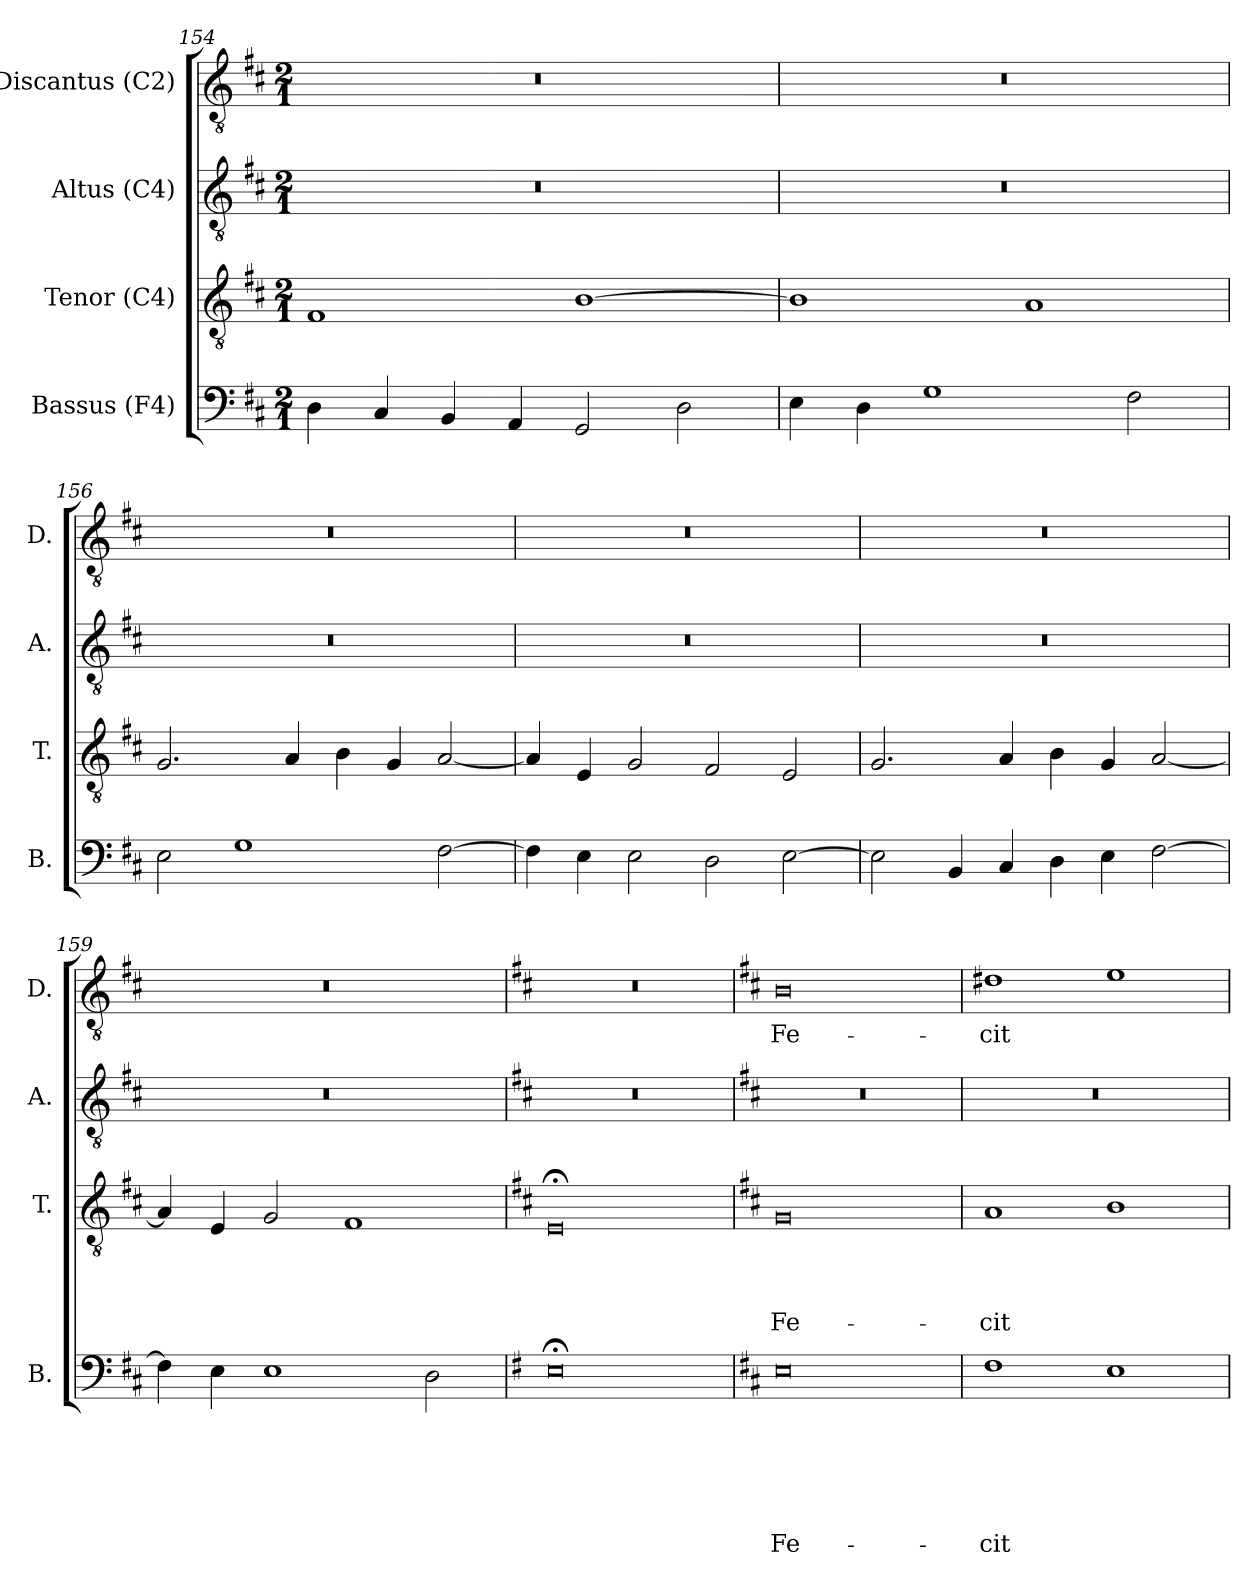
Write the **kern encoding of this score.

**kern	**text	**text	**text	**text	**text	**text	**kern	**text	**text	**text	**text	**kern	**kern	**text
*part4	*part4	*part4	*part4	*part4	*part4	*part4	*part3	*part3	*part3	*part3	*part3	*part2	*part1	*part1
*staff4	*staff4	*staff4	*staff4	*staff4	*staff4	*staff4	*staff3	*staff3	*staff3	*staff3	*staff3	*staff2	*staff1	*staff1
*I"Bassus (F4)	*	*	*	*	*	*	*I"Tenor (C4)	*	*	*	*	*I"Altus (C4)	*I"Discantus (C2)	*
*I'B.	*	*	*	*	*	*	*I'T.	*	*	*	*	*I'A.	*I'D.	*
*clefF4	*	*	*	*	*	*	*clefGv2	*	*	*	*	*clefGv2	*clefGv2	*
*k[f#c#]	*	*	*	*	*	*	*k[f#c#]	*	*	*	*	*k[f#c#]	*k[f#c#]	*
*D:	*	*	*	*	*	*	*D:	*	*	*	*	*D:	*D:	*
*M2/1	*	*	*	*	*	*	*M2/1	*	*	*	*	*M2/1	*M2/1	*
=154	=154	=154	=154	=154	=154	=154	=154	=154	=154	=154	=154	=154	=154	=154
4D\	.	.	.	.	.	.	1F#	.	.	.	.	0r	0r	.
4C#/	.	.	.	.	.	.	.	.	.	.	.	.	.	.
4BB/	.	.	.	.	.	.	.	.	.	.	.	.	.	.
4AA/	.	.	.	.	.	.	.	.	.	.	.	.	.	.
2GG/	.	.	.	.	.	.	[>1B	.	.	.	.	.	.	.
2D\	.	.	.	.	.	.	.	.	.	.	.	.	.	.
=155	=155	=155	=155	=155	=155	=155	=155	=155	=155	=155	=155	=155	=155	=155
4E\	.	.	.	.	.	.	1B]	.	.	.	.	0r	0r	.
4D\	.	.	.	.	.	.	.	.	.	.	.	.	.	.
1G	.	.	.	.	.	.	.	.	.	.	.	.	.	.
.	.	.	.	.	.	.	1A	.	.	.	.	.	.	.
2F#\	.	.	.	.	.	.	.	.	.	.	.	.	.	.
!!LO:LB:g=z
=156	=156	=156	=156	=156	=156	=156	=156	=156	=156	=156	=156	=156	=156	=156
2E\	.	.	.	.	.	.	2.G/	.	.	.	.	0r	0r	.
1G	.	.	.	.	.	.	.	.	.	.	.	.	.	.
.	.	.	.	.	.	.	4A/	.	.	.	.	.	.	.
.	.	.	.	.	.	.	4B\	.	.	.	.	.	.	.
.	.	.	.	.	.	.	4G/	.	.	.	.	.	.	.
[>2F#\	.	.	.	.	.	.	[<2A/	.	.	.	.	.	.	.
=157	=157	=157	=157	=157	=157	=157	=157	=157	=157	=157	=157	=157	=157	=157
4F#\]	.	.	.	.	.	.	4A/]	.	.	.	.	0r	0r	.
4E\	.	.	.	.	.	.	4E/	.	.	.	.	.	.	.
2E\	.	.	.	.	.	.	2G/	.	.	.	.	.	.	.
2D\	.	.	.	.	.	.	2F#/	.	.	.	.	.	.	.
[>2E\	.	.	.	.	.	.	2E/	.	.	.	.	.	.	.
=158	=158	=158	=158	=158	=158	=158	=158	=158	=158	=158	=158	=158	=158	=158
2E\]	.	.	.	.	.	.	2.G/	.	.	.	.	0r	0r	.
4BB/	.	.	.	.	.	.	.	.	.	.	.	.	.	.
4C#/	.	.	.	.	.	.	4A/	.	.	.	.	.	.	.
4D\	.	.	.	.	.	.	4B\	.	.	.	.	.	.	.
4E\	.	.	.	.	.	.	4G/	.	.	.	.	.	.	.
[>2F#\	.	.	.	.	.	.	[<2A/	.	.	.	.	.	.	.
=159	=159	=159	=159	=159	=159	=159	=159	=159	=159	=159	=159	=159	=159	=159
4F#\]	.	.	.	.	.	.	4A/]	.	.	.	.	0r	0r	.
4E\	.	.	.	.	.	.	4E/	.	.	.	.	.	.	.
1E	.	.	.	.	.	.	2G/	.	.	.	.	.	.	.
.	.	.	.	.	.	.	1F#	.	.	.	.	.	.	.
2D\	.	.	.	.	.	.	.	.	.	.	.	.	.	.
=160	=160	=160	=160	=160	=160	=160	=160	=160	=160	=160	=160	=160	=160	=160
*k[f#]	*	*	*	*	*	*	*	*	*	*	*	*	*	*
*G:	*	*	*	*	*	*	*	*	*	*	*	*	*	*
0E;<	.	.	.	.	.	.	0E;	.	.	.	.	0r	0r	.
!!LO:LB:g=z
=161	=161	=161	=161	=161	=161	=161	=161	=161	=161	=161	=161	=161	=161	=161
*k[f#c#]	*	*	*	*	*	*	*	*	*	*	*	*	*	*
*D:	*	*	*	*	*	*	*	*	*	*	*	*	*	*
!	!	!	!	!	!	!LO:LY:b:rj	!	!	!	!	!LO:LY:b:rj	!	!	!LO:LY:b:rj
0E	.	.	.	.	.	Fe-	0G	.	.	.	Fe-	0r	0B	Fe-
=162	=162	=162	=162	=162	=162	=162	=162	=162	=162	=162	=162	=162	=162	=162
!	!	!	!	!	!	!LO:LY:b	!	!	!	!	!LO:LY:b	!	!	!LO:LY:b
1F#	.	.	.	.	.	-cit	1A	.	.	.	-cit	0r	1d#X	-cit
1E	.	.	.	.	.	.	1B	.	.	.	.	.	1e	.
=	=	=	=	=	=	=	=	=	=	=	=	=	=	=
*-	*-	*-	*-	*-	*-	*-	*-	*-	*-	*-	*-	*-	*-	*-
